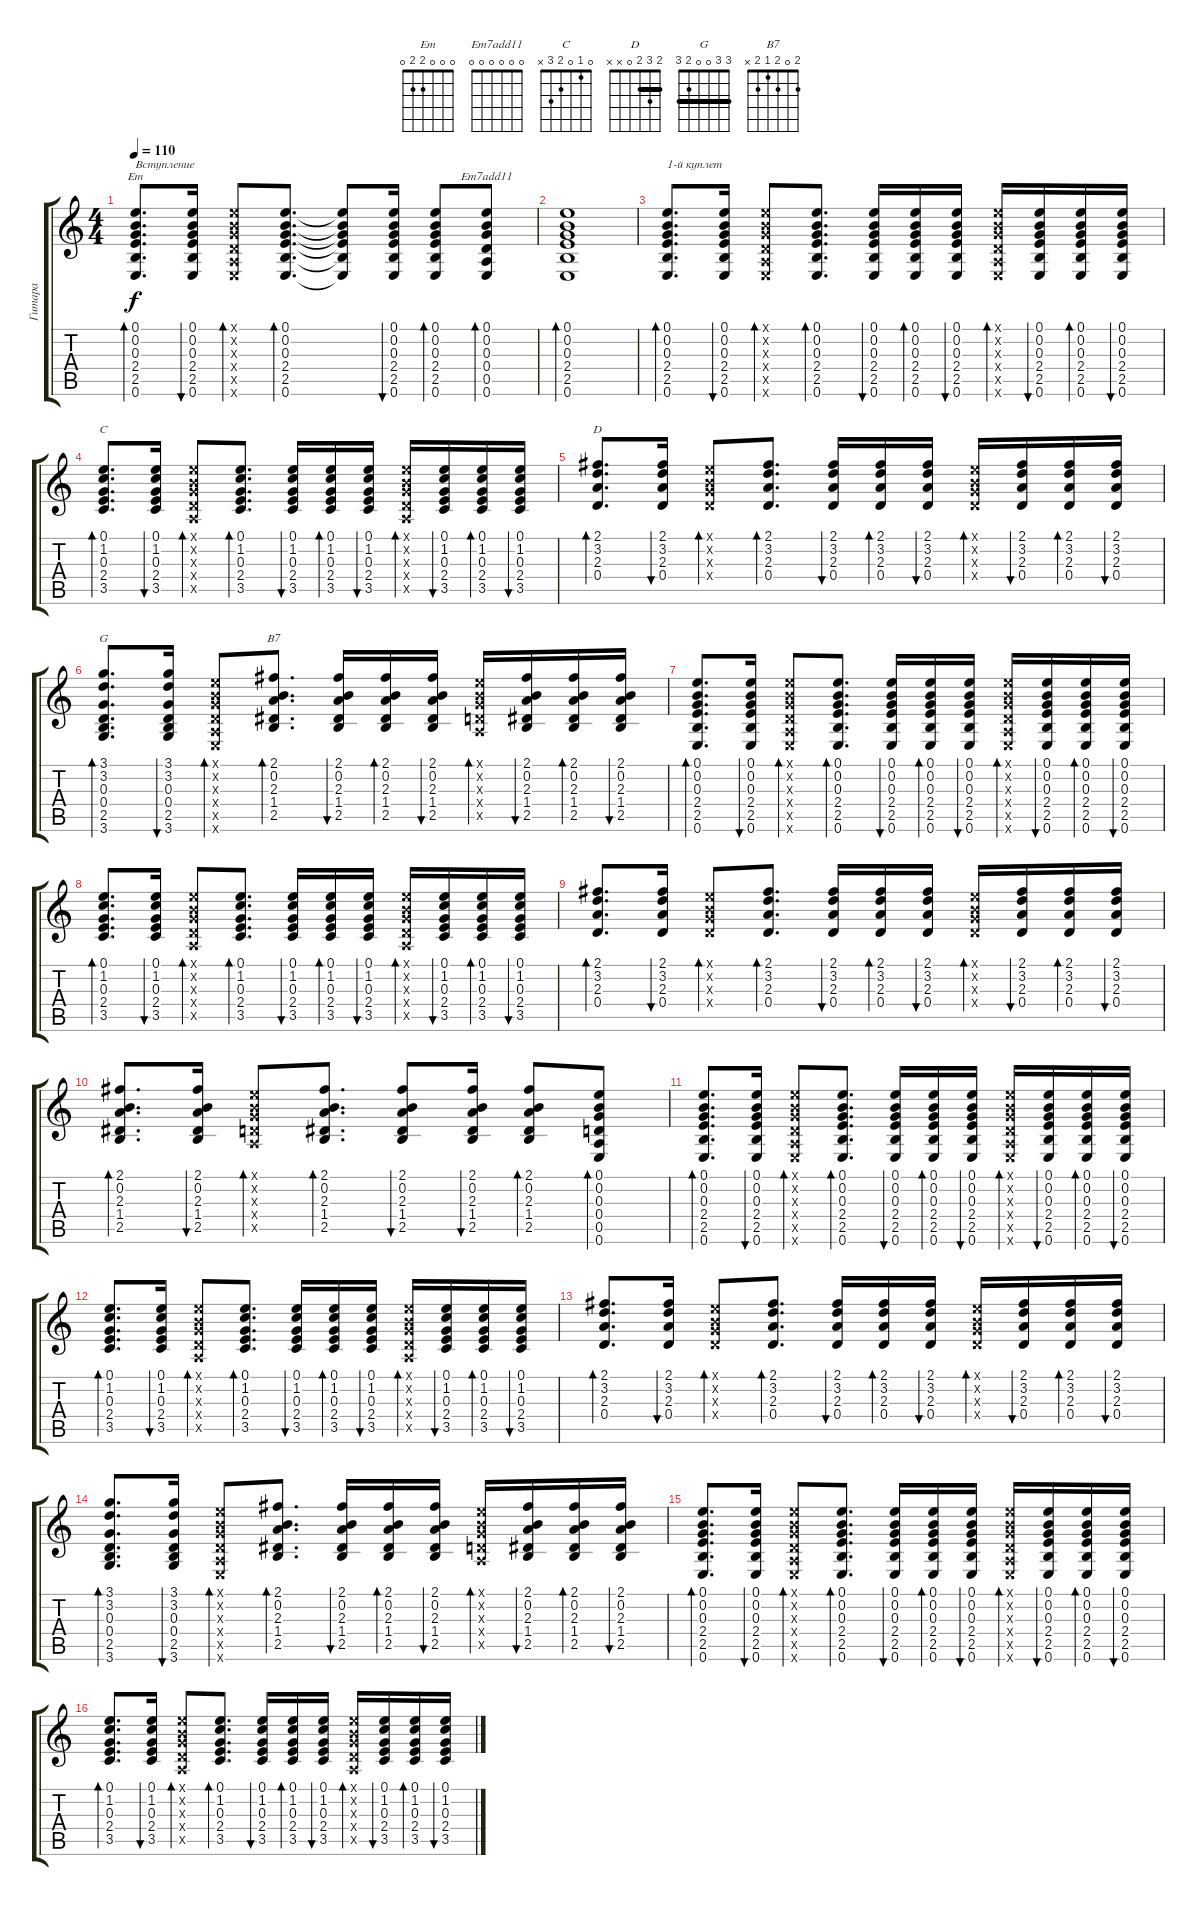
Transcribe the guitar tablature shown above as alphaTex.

\track ("Гитара" "Гитара") {instrument acousticguitarsteel}
\staff {score tabs}
\tuning (E4 B3 G3 D3 A2 E2) {hide}
\chord ("Em" 0 0 0 2 2 0)
\chord ("Em7add11" 0 0 0 0 0 0)
\chord ("C" 0 1 0 2 3 x)
\chord ("D" 2 3 2 0 x x) {barre 2}
\chord ("G" 3 3 0 0 2 3) {barre 3}
\chord ("B7" 2 0 2 1 2 x)
\ts (4 4)
\tempo 110
\clef g2
\ks c
(0.1 0.2 0.3 2.4 2.5 0.6).8{d bd 60 ch "Em" txt "Вступление" dy f instrument acousticguitarsteel} (0.1 0.2 0.3 2.4 2.5 0.6).16{bu 60} (0.1{x} 0.2{x} 0.3{x} 0.4{x} 0.5{x} 0.6{x}).8{bd 60} (0.1 0.2 0.3 2.4 2.5 0.6).8{d bd 60} (0.1{t} 0.2{t} 0.3{t} 2.4{t} 2.5{t} 0.6{t}).8 (0.1 0.2 0.3 2.4 2.5 0.6).16{bu 60} (0.1 0.2 0.3 2.4 2.5 0.6).8{bd 60} (0.1 0.2 0.3 0.4 0.5 0.6).8{bd 60 ch "Em7add11"} |
(0.1 0.2 0.3 2.4 2.5 0.6).1{bd 60} |
(0.1 0.2 0.3 2.4 2.5 0.6).8{d bd 60 txt "1-й куплет"} (0.1 0.2 0.3 2.4 2.5 0.6).16{bu 60} (0.1{x} 0.2{x} 0.3{x} 0.4{x} 0.5{x} 0.6{x}).8{bd 60} (0.1 0.2 0.3 2.4 2.5 0.6).8{d bd 60} (0.1 0.2 0.3 2.4 2.5 0.6).16{bu 60} (0.1 0.2 0.3 2.4 2.5 0.6).16{bd 60} (0.1 0.2 0.3 2.4 2.5 0.6).16{bu 60} (0.1{x} 0.2{x} 0.3{x} 0.4{x} 0.5{x} 0.6{x}).16{bd 60} (0.1 0.2 0.3 2.4 2.5 0.6).16{bu 60} (0.1 0.2 0.3 2.4 2.5 0.6).16{bd 60} (0.1 0.2 0.3 2.4 2.5 0.6).16{bu 60} |
(0.1 1.2 0.3 2.4 3.5).8{d bd 60 ch "C"} (0.1 1.2 0.3 2.4 3.5).16{bu 60} (0.1{x} 0.2{x} 0.3{x} 0.4{x} 0.5{x}).8{bd 60} (0.1 1.2 0.3 2.4 3.5).8{d bd 60} (0.1 1.2 0.3 2.4 3.5).16{bu 60} (0.1 1.2 0.3 2.4 3.5).16{bd 60} (0.1 1.2 0.3 2.4 3.5).16{bu 60} (0.1{x} 0.2{x} 0.3{x} 0.4{x} 0.5{x}).16{bd 60} (0.1 1.2 0.3 2.4 3.5).16{bu 60} (0.1 1.2 0.3 2.4 3.5).16{bd 60} (0.1 1.2 0.3 2.4 3.5).16{bu 60} |
(2.1 3.2 2.3 0.4).8{d bd 60 ch "D"} (2.1 3.2 2.3 0.4).16{bu 60} (0.1{x} 0.2{x} 0.3{x} 0.4{x}).8{bd 60} (2.1 3.2 2.3 0.4).8{d bd 60} (2.1 3.2 2.3 0.4).16{bu 60} (2.1 3.2 2.3 0.4).16{bd 60} (2.1 3.2 2.3 0.4).16{bu 60} (0.1{x} 0.2{x} 0.3{x} 0.4{x}).16{bd 60} (2.1 3.2 2.3 0.4).16{bu 60} (2.1 3.2 2.3 0.4).16{bd 60} (2.1 3.2 2.3 0.4).16{bu 60} |
(3.1 3.2 0.3 0.4 2.5 3.6).8{d bd 60 ch "G"} (3.1 3.2 0.3 0.4 2.5 3.6).16{bu 60} (0.1{x} 0.2{x} 0.3{x} 0.4{x} 0.5{x} 0.6{x}).8{bd 60} (2.1 0.2 2.3 1.4 2.5).8{d bd 60 ch "B7"} (2.1 0.2 2.3 1.4 2.5).16{bu 60} (2.1 0.2 2.3 1.4 2.5).16{bd 60} (2.1 0.2 2.3 1.4 2.5).16{bu 60} (0.1{x} 0.2{x} 0.3{x} 0.4{x} 0.5{x}).16{bd 60} (2.1 0.2 2.3 1.4 2.5).16{bu 60} (2.1 0.2 2.3 1.4 2.5).16{bd 60} (2.1 0.2 2.3 1.4 2.5).16{bu 60} |
(0.1 0.2 0.3 2.4 2.5 0.6).8{d bd 60} (0.1 0.2 0.3 2.4 2.5 0.6).16{bu 60} (0.1{x} 0.2{x} 0.3{x} 0.4{x} 0.5{x} 0.6{x}).8{bd 60} (0.1 0.2 0.3 2.4 2.5 0.6).8{d bd 60} (0.1 0.2 0.3 2.4 2.5 0.6).16{bu 60} (0.1 0.2 0.3 2.4 2.5 0.6).16{bd 60} (0.1 0.2 0.3 2.4 2.5 0.6).16{bu 60} (0.1{x} 0.2{x} 0.3{x} 0.4{x} 0.5{x} 0.6{x}).16{bd 60} (0.1 0.2 0.3 2.4 2.5 0.6).16{bu 60} (0.1 0.2 0.3 2.4 2.5 0.6).16{bd 60} (0.1 0.2 0.3 2.4 2.5 0.6).16{bu 60} |
(0.1 1.2 0.3 2.4 3.5).8{d bd 60} (0.1 1.2 0.3 2.4 3.5).16{bu 60} (0.1{x} 0.2{x} 0.3{x} 0.4{x} 0.5{x}).8{bd 60} (0.1 1.2 0.3 2.4 3.5).8{d bd 60} (0.1 1.2 0.3 2.4 3.5).16{bu 60} (0.1 1.2 0.3 2.4 3.5).16{bd 60} (0.1 1.2 0.3 2.4 3.5).16{bu 60} (0.1{x} 0.2{x} 0.3{x} 0.4{x} 0.5{x}).16{bd 60} (0.1 1.2 0.3 2.4 3.5).16{bu 60} (0.1 1.2 0.3 2.4 3.5).16{bd 60} (0.1 1.2 0.3 2.4 3.5).16{bu 60} |
(2.1 3.2 2.3 0.4).8{d bd 60} (2.1 3.2 2.3 0.4).16{bu 60} (0.1{x} 0.2{x} 0.3{x} 0.4{x}).8{bd 60} (2.1 3.2 2.3 0.4).8{d bd 60} (2.1 3.2 2.3 0.4).16{bu 60} (2.1 3.2 2.3 0.4).16{bd 60} (2.1 3.2 2.3 0.4).16{bu 60} (0.1{x} 0.2{x} 0.3{x} 0.4{x}).16{bd 60} (2.1 3.2 2.3 0.4).16{bu 60} (2.1 3.2 2.3 0.4).16{bd 60} (2.1 3.2 2.3 0.4).16{bu 60} |
(2.1 0.2 2.3 1.4 2.5).8{d bd 60} (2.1 0.2 2.3 1.4 2.5).16{bu 60} (0.1{x} 0.2{x} 0.3{x} 0.4{x} 0.5{x}).8{bd 60} (2.1 0.2 2.3 1.4 2.5).8{d bd 60} (2.1 0.2 2.3 1.4 2.5).8{bu 60} (2.1 0.2 2.3 1.4 2.5).16{bu 60} (2.1 0.2 2.3 1.4 2.5).8{bd 60} (0.1 0.2 0.3 0.4 0.5 0.6).8{bd 60} |
(0.1 0.2 0.3 2.4 2.5 0.6).8{d bd 60} (0.1 0.2 0.3 2.4 2.5 0.6).16{bu 60} (0.1{x} 0.2{x} 0.3{x} 0.4{x} 0.5{x} 0.6{x}).8{bd 60} (0.1 0.2 0.3 2.4 2.5 0.6).8{d bd 60} (0.1 0.2 0.3 2.4 2.5 0.6).16{bu 60} (0.1 0.2 0.3 2.4 2.5 0.6).16{bd 60} (0.1 0.2 0.3 2.4 2.5 0.6).16{bu 60} (0.1{x} 0.2{x} 0.3{x} 0.4{x} 0.5{x} 0.6{x}).16{bd 60} (0.1 0.2 0.3 2.4 2.5 0.6).16{bu 60} (0.1 0.2 0.3 2.4 2.5 0.6).16{bd 60} (0.1 0.2 0.3 2.4 2.5 0.6).16{bu 60} |
(0.1 1.2 0.3 2.4 3.5).8{d bd 60} (0.1 1.2 0.3 2.4 3.5).16{bu 60} (0.1{x} 0.2{x} 0.3{x} 0.4{x} 0.5{x}).8{bd 60} (0.1 1.2 0.3 2.4 3.5).8{d bd 60} (0.1 1.2 0.3 2.4 3.5).16{bu 60} (0.1 1.2 0.3 2.4 3.5).16{bd 60} (0.1 1.2 0.3 2.4 3.5).16{bu 60} (0.1{x} 0.2{x} 0.3{x} 0.4{x} 0.5{x}).16{bd 60} (0.1 1.2 0.3 2.4 3.5).16{bu 60} (0.1 1.2 0.3 2.4 3.5).16{bd 60} (0.1 1.2 0.3 2.4 3.5).16{bu 60} |
(2.1 3.2 2.3 0.4).8{d bd 60} (2.1 3.2 2.3 0.4).16{bu 60} (0.1{x} 0.2{x} 0.3{x} 0.4{x}).8{bd 60} (2.1 3.2 2.3 0.4).8{d bd 60} (2.1 3.2 2.3 0.4).16{bu 60} (2.1 3.2 2.3 0.4).16{bd 60} (2.1 3.2 2.3 0.4).16{bu 60} (0.1{x} 0.2{x} 0.3{x} 0.4{x}).16{bd 60} (2.1 3.2 2.3 0.4).16{bu 60} (2.1 3.2 2.3 0.4).16{bd 60} (2.1 3.2 2.3 0.4).16{bu 60} |
(3.1 3.2 0.3 0.4 2.5 3.6).8{d bd 60} (3.1 3.2 0.3 0.4 2.5 3.6).16{bu 60} (0.1{x} 0.2{x} 0.3{x} 0.4{x} 0.5{x} 0.6{x}).8{bd 60} (2.1 0.2 2.3 1.4 2.5).8{d bd 60} (2.1 0.2 2.3 1.4 2.5).16{bu 60} (2.1 0.2 2.3 1.4 2.5).16{bd 60} (2.1 0.2 2.3 1.4 2.5).16{bu 60} (0.1{x} 0.2{x} 0.3{x} 0.4{x} 0.5{x}).16{bd 60} (2.1 0.2 2.3 1.4 2.5).16{bu 60} (2.1 0.2 2.3 1.4 2.5).16{bd 60} (2.1 0.2 2.3 1.4 2.5).16{bu 60} |
(0.1 0.2 0.3 2.4 2.5 0.6).8{d bd 60} (0.1 0.2 0.3 2.4 2.5 0.6).16{bu 60} (0.1{x} 0.2{x} 0.3{x} 0.4{x} 0.5{x} 0.6{x}).8{bd 60} (0.1 0.2 0.3 2.4 2.5 0.6).8{d bd 60} (0.1 0.2 0.3 2.4 2.5 0.6).16{bu 60} (0.1 0.2 0.3 2.4 2.5 0.6).16{bd 60} (0.1 0.2 0.3 2.4 2.5 0.6).16{bu 60} (0.1{x} 0.2{x} 0.3{x} 0.4{x} 0.5{x} 0.6{x}).16{bd 60} (0.1 0.2 0.3 2.4 2.5 0.6).16{bu 60} (0.1 0.2 0.3 2.4 2.5 0.6).16{bd 60} (0.1 0.2 0.3 2.4 2.5 0.6).16{bu 60} |
(0.1 1.2 0.3 2.4 3.5).8{d bd 60} (0.1 1.2 0.3 2.4 3.5).16{bu 60} (0.1{x} 0.2{x} 0.3{x} 0.4{x} 0.5{x}).8{bd 60} (0.1 1.2 0.3 2.4 3.5).8{d bd 60} (0.1 1.2 0.3 2.4 3.5).16{bu 60} (0.1 1.2 0.3 2.4 3.5).16{bd 60} (0.1 1.2 0.3 2.4 3.5).16{bu 60} (0.1{x} 0.2{x} 0.3{x} 0.4{x} 0.5{x}).16{bd 60} (0.1 1.2 0.3 2.4 3.5).16{bu 60} (0.1 1.2 0.3 2.4 3.5).16{bd 60} (0.1 1.2 0.3 2.4 3.5).16{bu 60}
